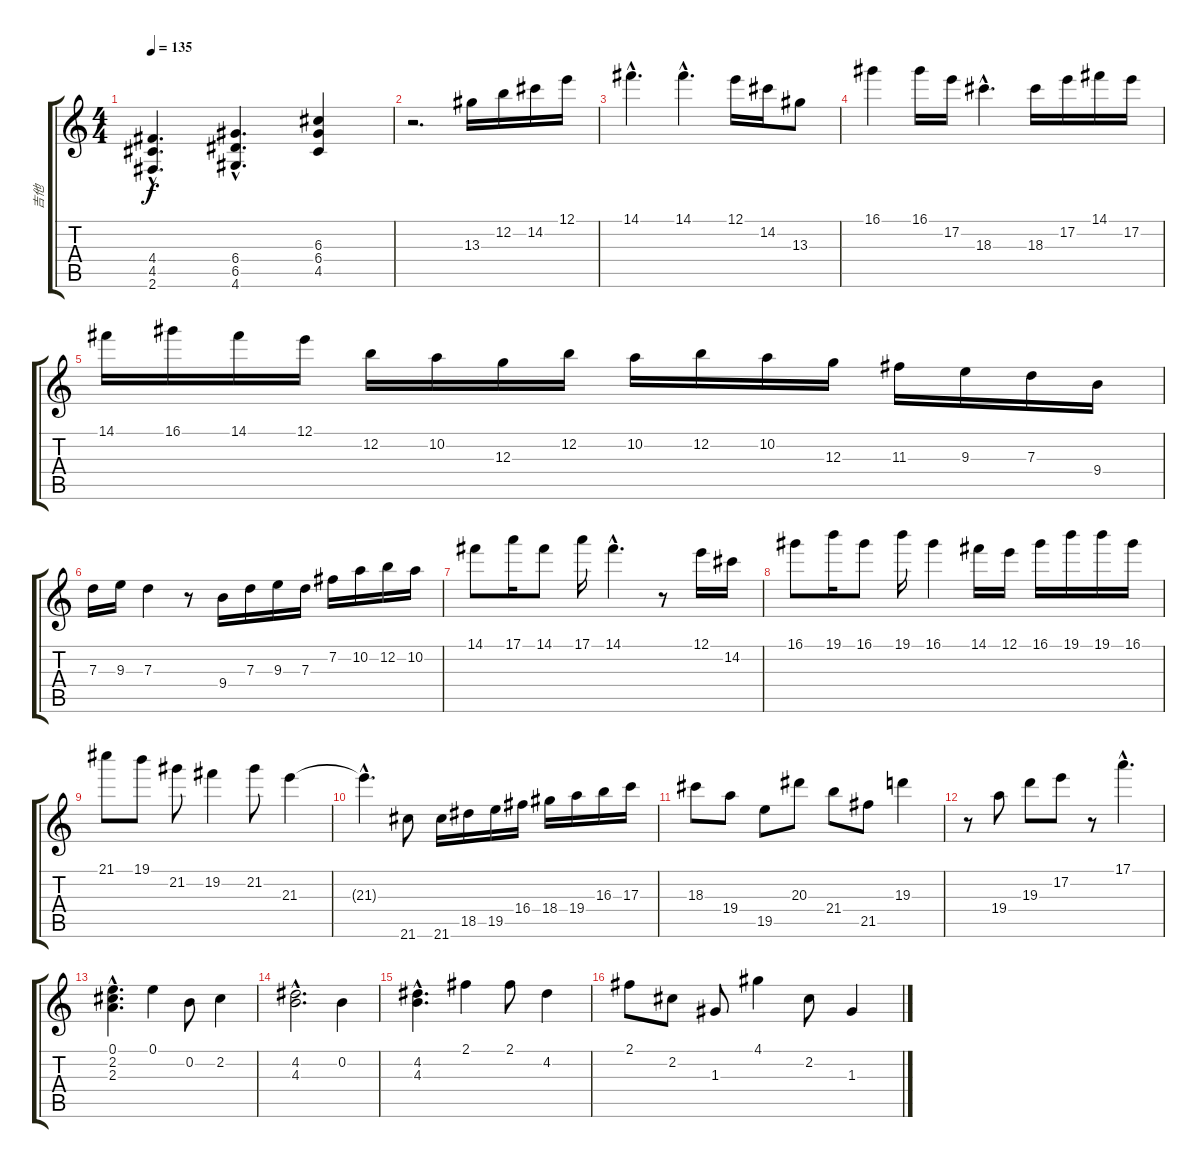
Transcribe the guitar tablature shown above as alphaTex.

\track ("吉他" "吉他") {instrument distortionguitar}
\staff {score tabs}
\tuning (E4 B3 G3 D3 A2 E2) {hide}
\ts (4 4)
\tempo 135
\clef g2
\ks c
(4.4{hac} 4.5{hac} 2.6{hac}).4{d dy f} (6.4{hac} 6.5{hac} 4.6{hac}).4{d} (6.3 6.4 4.5).4 |
r.2{d} 13.3.16 12.2.16 14.2.16 12.1.16 |
14.1{hac}.4{d} 14.1{hac}.4{d} 12.1.16 14.2.16 13.3.8 |
16.1.4 16.1.16 17.2.16 18.3{hac}.4{d} 18.3.16 17.2.16 14.1.16 17.2.16 |
14.1.16 16.1.16 14.1.16 12.1.16 12.2.16 10.2.16 12.3.16 12.2.16 10.2.16 12.2.16 10.2.16 12.3.16 11.3.16 9.3.16 7.3.16 9.4.16 |
7.3.16 9.3.16 7.3.4 r.8 9.4.16 7.3.16 9.3.16 7.3.16 7.2.16 10.2.16 12.2.16 10.2.16 |
14.1.8 17.1.16 14.1.8 17.1.16 14.1{hac}.4{d} r.8 12.1.16 14.2.16 |
16.1.8 19.1.16 16.1.8 19.1.16 16.1.4 14.1.16 12.1.16 16.1.16 19.1.16 19.1.16 16.1.16 |
21.1.8 19.1.8 21.2.8 19.2.4 21.2.8 21.3.4 |
21.3{hac t}.4{d} 21.6.8 21.6.16 18.5.16 19.5.16 16.4.16 18.4.16 19.4.16 16.3.16 17.3.16 |
18.3.8 19.4.8 19.5.8 20.3.8 21.4.8 21.5.8 19.3.4 |
r.8 19.4.8 19.3.8 17.2.8 r.8 17.1{hac}.4{d} |
(0.1{hac} 2.2{hac} 2.3{hac}).4{d} 0.1.4 0.2.8 2.2.4 |
(4.2{hac} 4.3{hac}).2{d} 0.2.4 |
(4.2{hac} 4.3{hac}).4{d} 2.1.4 2.1.8 4.2.4 |
2.1.8 2.2.8 1.3.8 4.1.4 2.2.8 1.3.4
